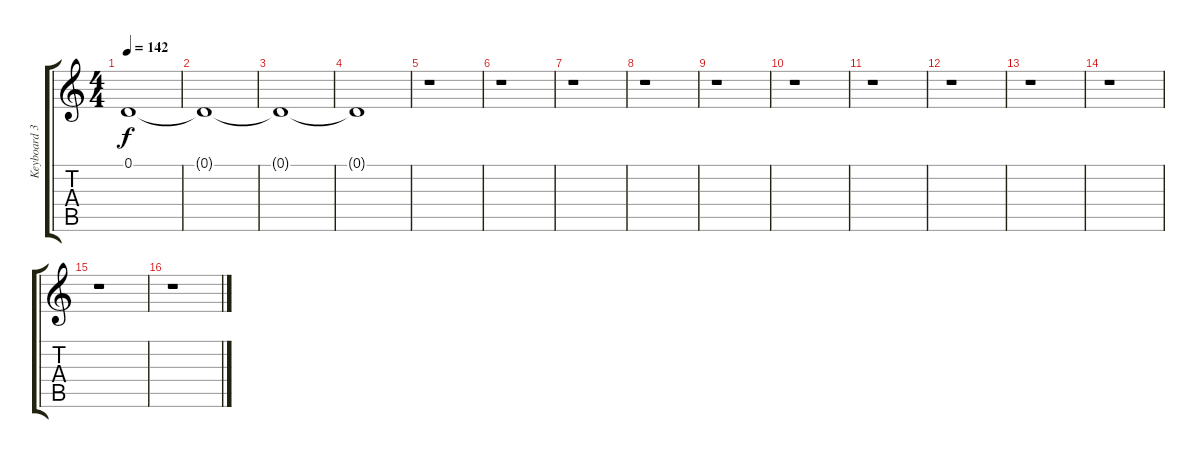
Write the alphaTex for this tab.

\track ("Keyboard 3" "Keyboard 3") {instrument synthstrings1}
\staff {score tabs}
\tuning (D4 A3 F3 C3 G2 D2) {hide}
\ts (4 4)
\tempo 142
\clef g2
\ks c
0.1{t}.1{dy f} |
0.1{t}.1 |
0.1{t}.1 |
0.1{t}.1 |
r.1 |
r.1 |
r.1 |
r.1 |
r.1 |
r.1 |
r.1 |
r.1 |
r.1 |
r.1 |
r.1 |
r.1
